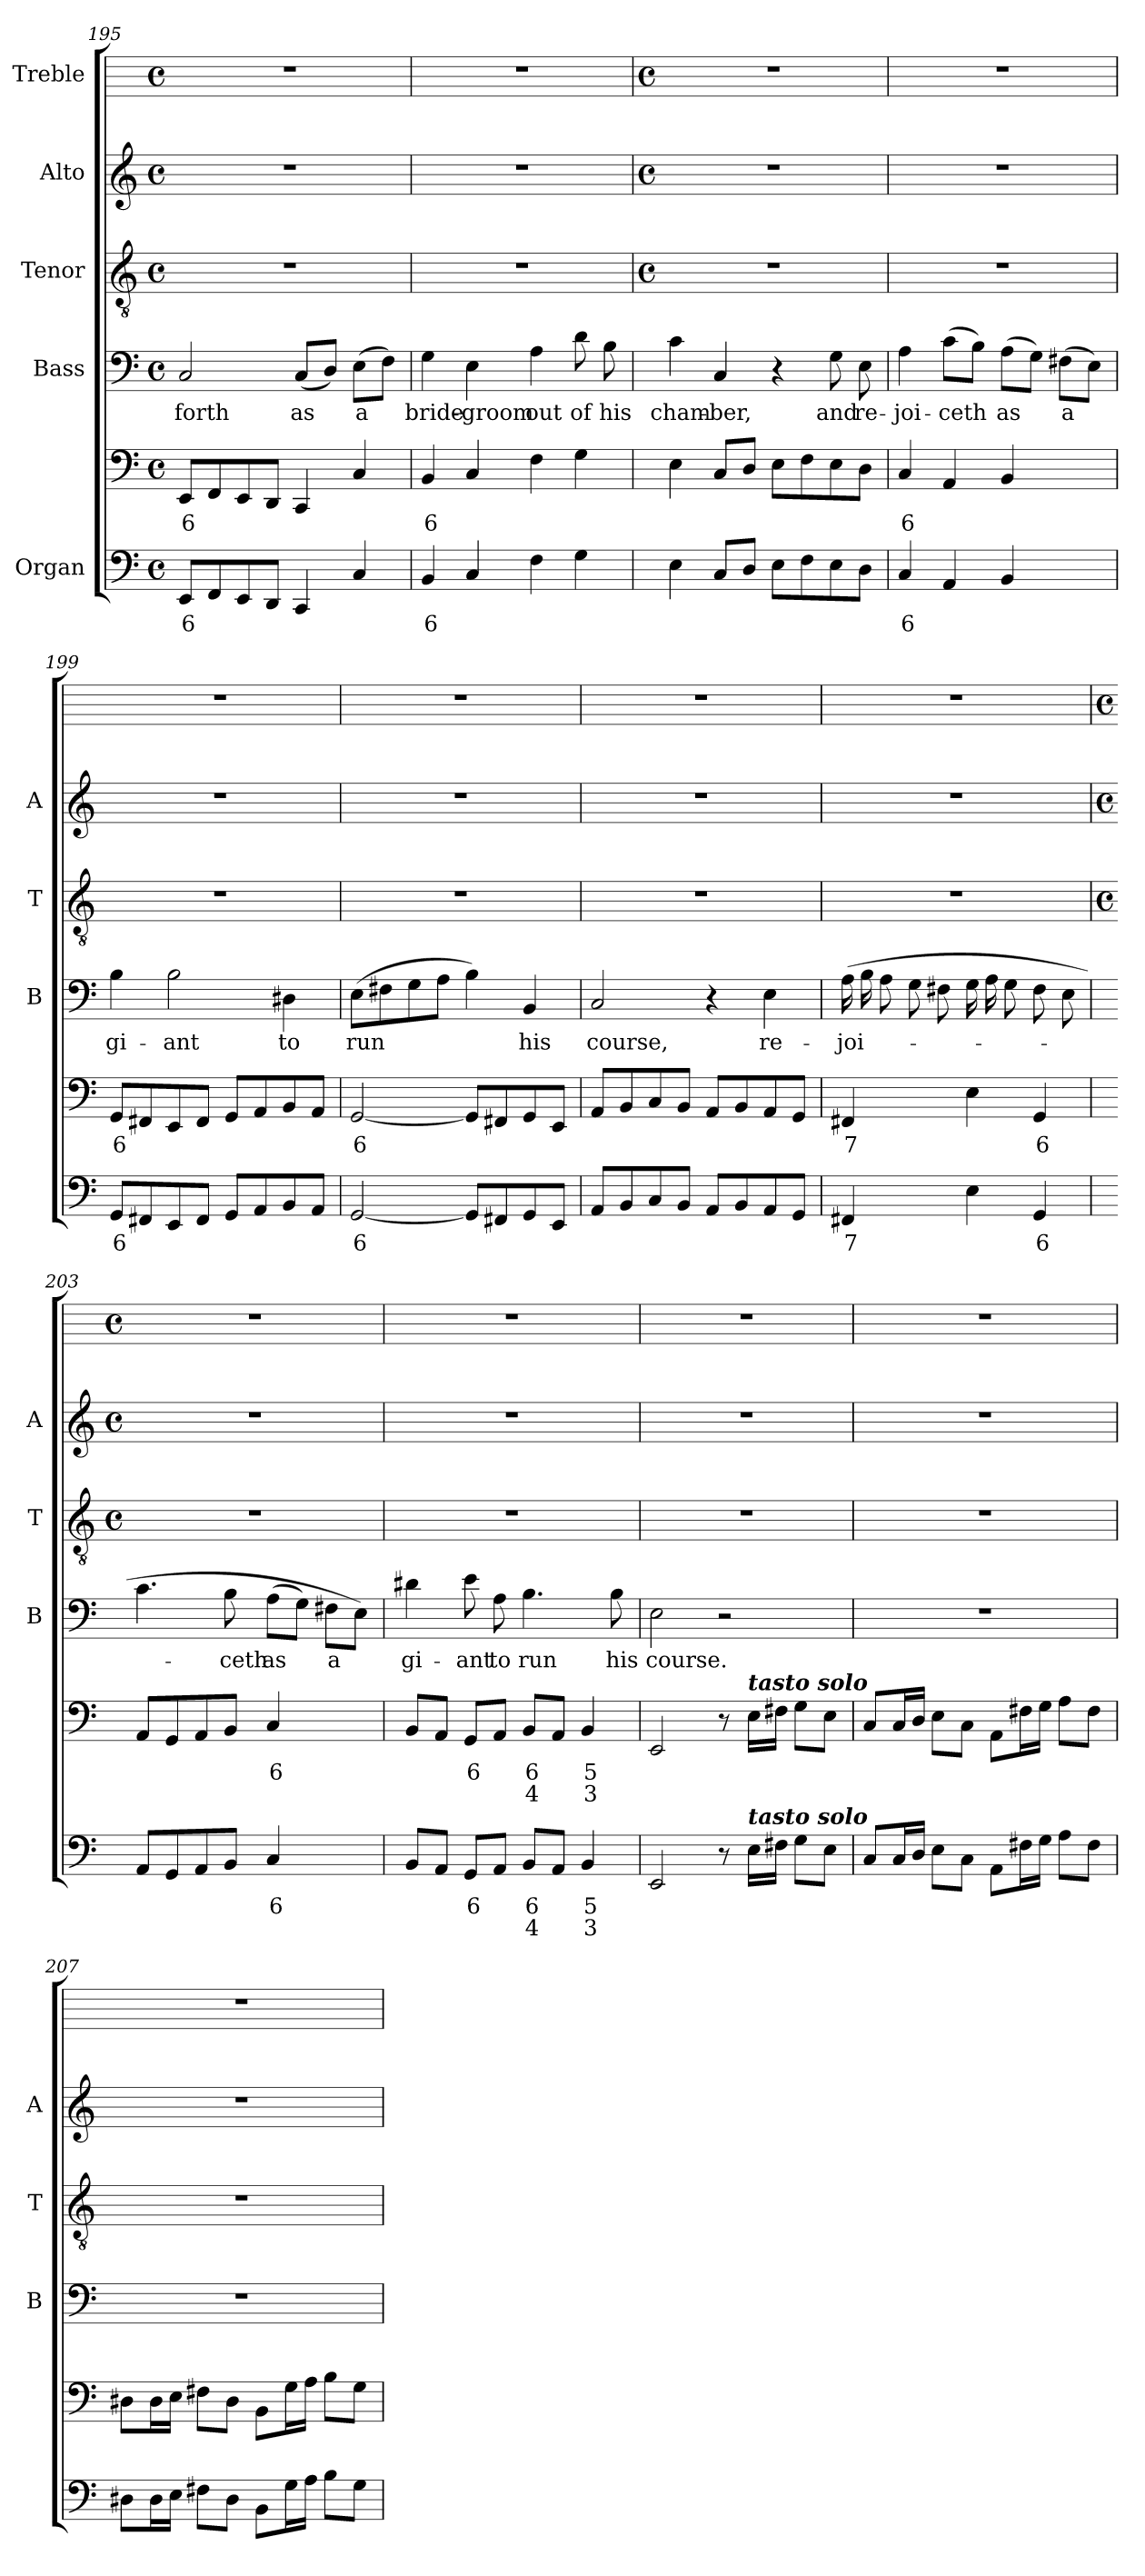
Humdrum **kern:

**kern	**text	**text	**kern	**text	**text	**kern	**text	**kern	**kern	**kern
*part5	*part5	*part5	*part5	*part5	*part5	*part4	*part4	*part3	*part2	*part1
*staff6	*staff6	*staff6	*staff5	*staff5	*staff5	*staff4	*staff4	*staff3	*staff2	*staff1
*I"Organ	*	*	*	*	*	*I"Bass	*	*I"Tenor	*I"Alto	*I"Treble
*	*	*	*	*	*	*I'B	*	*I'T	*I'A	*
*clefF4	*	*	*clefF4	*	*	*clefF4	*	*clefGv2	*clefG2	*
*k[]	*	*	*k[]	*	*	*k[]	*	*k[]	*k[]	*
*C:	*	*	*C:	*	*	*C:	*	*C:	*C:	*
*M4/4	*	*	*M4/4	*	*	*M4/4	*	*M4/4	*M4/4	*M4/4
*met(c)	*	*	*met(c)	*	*	*met(c)	*	*met(c)	*met(c)	*met(c)
=195	=195	=195	=195	=195	=195	=195	=195	=195	=195	=195
!	!LO:LY:b	!	!	!LO:LY:b	!	!	!LO:LY:b	!	!	!
8EEL	6	.	8EEL	6	.	2C	forth	1r	1r	1r
8FF	.	.	8FF	.	.	.	.	.	.	.
8EE	.	.	8EE	.	.	.	.	.	.	.
8DDJ	.	.	8DDJ	.	.	.	.	.	.	.
!	!	!	!	!	!	!	!LO:LY:b	!	!	!
4CC	.	.	4CC	.	.	(<8CL	as	.	.	.
.	.	.	.	.	.	8DJ)	.	.	.	.
!	!	!	!	!	!	!	!LO:LY:b	!	!	!
4C	.	.	4C	.	.	(>8EL	a	.	.	.
.	.	.	.	.	.	8FJ)	.	.	.	.
=196	=196	=196	=196	=196	=196	=196	=196	=196	=196	=196
!	!LO:LY:b	!	!	!LO:LY:b	!	!	!LO:LY:b	!	!	!
4BB	6	.	4BB	6	.	4G	bride-	1r	1r	1r
!	!	!	!	!	!	!	!LO:LY:b	!	!	!
4C	.	.	4C	.	.	4E	-groom	.	.	.
!	!	!	!	!	!	!	!LO:LY:b	!	!	!
4F	.	.	4F	.	.	4A	out	.	.	.
!	!	!	!	!	!	!	!LO:LY:b	!	!	!
4G	.	.	4G	.	.	8d	of	.	.	.
!	!	!	!	!	!	!	!LO:LY:b	!	!	!
.	.	.	.	.	.	8B	his	.	.	.
!!LO:LB:g=z
=197	=197	=197	=197	=197	=197	=197	=197	=197	=197	=197
*	*	*	*	*	*	*	*	*M4/4	*M4/4	*M4/4
*	*	*	*	*	*	*	*	*met(c)	*met(c)	*met(c)
!	!	!	!	!	!	!	!LO:LY:b	!	!	!
4E	.	.	4E	.	.	4c	cham-	1r	1r	1r
!	!	!	!	!	!	!	!LO:LY:b	!	!	!
8CL	.	.	8CL	.	.	4C	-ber,	.	.	.
8DJ	.	.	8DJ	.	.	.	.	.	.	.
8EL	.	.	8EL	.	.	4r	.	.	.	.
8F	.	.	8F	.	.	.	.	.	.	.
!	!	!	!	!	!	!	!LO:LY:b	!	!	!
8E	.	.	8E	.	.	8G	and	.	.	.
!	!	!	!	!	!	!	!LO:LY:b	!	!	!
8DJ	.	.	8DJ	.	.	8E	re-	.	.	.
=198	=198	=198	=198	=198	=198	=198	=198	=198	=198	=198
!	!LO:LY:b	!	!	!LO:LY:b	!	!	!LO:LY:b	!	!	!
4C	6	.	4C	6	.	4A	-joi-	1r	1r	1r
!	!	!	!	!	!	!	!LO:LY:b	!	!	!
4AA	.	.	4AA	.	.	(>8cL	-ceth	.	.	.
.	.	.	.	.	.	8BJ)	.	.	.	.
!	!	!	!	!	!	!	!LO:LY:b	!	!	!
4BB	.	.	4BB	.	.	(>8AL	as	.	.	.
.	.	.	.	.	.	8GJ)	.	.	.	.
!	!LO:LY:b	!	!	!LO:LY:b	!	!	!LO:LY:b	!	!	!
[8Cyy	4+	.	[8Cyy	4+	.	(>8F#XL	a	.	.	.
!	!LO:LY:b	!	!	!LO:LY:b	!	!	!	!	!	!
8Cyy]	3	.	8Cyy]	3	.	8EJ)	.	.	.	.
=199	=199	=199	=199	=199	=199	=199	=199	=199	=199	=199
!	!LO:LY:b	!	!	!LO:LY:b	!	!	!LO:LY:b	!	!	!
8GGL	6	.	8GGL	6	.	4B	gi-	1r	1r	1r
8FF#X	.	.	8FF#X	.	.	.	.	.	.	.
!	!	!	!	!	!	!	!LO:LY:b	!	!	!
8EE	.	.	8EE	.	.	2B	-ant	.	.	.
8FF#J	.	.	8FF#J	.	.	.	.	.	.	.
8GGL	.	.	8GGL	.	.	.	.	.	.	.
8AA	.	.	8AA	.	.	.	.	.	.	.
!	!	!	!	!	!	!	!LO:LY:b	!	!	!
8BB	.	.	8BB	.	.	4D#X	to	.	.	.
8AAJ	.	.	8AAJ	.	.	.	.	.	.	.
=200	=200	=200	=200	=200	=200	=200	=200	=200	=200	=200
!	!LO:LY:b	!	!	!LO:LY:b	!	!	!LO:LY:b	!	!	!
[2GG	6	.	[2GG	6	.	(>8EL	run	1r	1r	1r
.	.	.	.	.	.	8F#X	.	.	.	.
.	.	.	.	.	.	8G	.	.	.	.
.	.	.	.	.	.	8AJ	.	.	.	.
8GGL]	.	.	8GGL]	.	.	4B)	.	.	.	.
8FF#X	.	.	8FF#X	.	.	.	.	.	.	.
!	!	!	!	!	!	!	!LO:LY:b	!	!	!
8GG	.	.	8GG	.	.	4BB	his	.	.	.
8EEJ	.	.	8EEJ	.	.	.	.	.	.	.
=201	=201	=201	=201	=201	=201	=201	=201	=201	=201	=201
!	!	!	!	!	!	!	!LO:LY:b	!	!	!
8AAL	.	.	8AAL	.	.	2C	course,	1r	1r	1r
8BB	.	.	8BB	.	.	.	.	.	.	.
8C	.	.	8C	.	.	.	.	.	.	.
8BBJ	.	.	8BBJ	.	.	.	.	.	.	.
8AAL	.	.	8AAL	.	.	4r	.	.	.	.
8BB	.	.	8BB	.	.	.	.	.	.	.
!	!	!	!	!	!	!	!LO:LY:b	!	!	!
8AA	.	.	8AA	.	.	4E	re-	.	.	.
8GGJ	.	.	8GGJ	.	.	.	.	.	.	.
=202	=202	=202	=202	=202	=202	=202	=202	=202	=202	=202
!	!LO:LY:b	!	!	!LO:LY:b	!	!	!LO:LY:b	!	!	!
4FF#X	7	.	4FF#X	7	.	(>16ALL	-joi-	1r	1r	1r
.	.	.	.	.	.	16B	.	.	.	.
.	.	.	.	.	.	8AJ	.	.	.	.
!	!LO:LY:b	!	!	!LO:LY:b	!	!	!	!	!	!
[8BBLyy	6	.	[8BBLyy	6	.	8GL	.	.	.	.
!	!LO:LY:b	!	!	!LO:LY:b	!	!	!	!	!	!
8BBJyy]	5	.	8BBJyy]	5	.	8F#XJ	.	.	.	.
4E	.	.	4E	.	.	16GLL	.	.	.	.
.	.	.	.	.	.	16A	.	.	.	.
.	.	.	.	.	.	8GJ	.	.	.	.
!	!LO:LY:b	!	!	!LO:LY:b	!	!	!	!	!	!
4GG	6	.	4GG	6	.	8F#L	.	.	.	.
.	.	.	.	.	.	8EJ	.	.	.	.
!!LO:LB:g=z
=203	=203	=203	=203	=203	=203	=203	=203	=203	=203	=203
*	*	*	*	*	*	*	*	*M4/4	*M4/4	*M4/4
*	*	*	*	*	*	*	*	*met(c)	*met(c)	*met(c)
8AAL	.	.	8AAL	.	.	4.c	.	1r	1r	1r
8GG	.	.	8GG	.	.	.	.	.	.	.
8AA	.	.	8AA	.	.	.	.	.	.	.
!	!	!	!	!	!	!	!LO:LY:b	!	!	!
8BBJ	.	.	8BBJ	.	.	8B	ceth	.	.	.
!	!LO:LY:b	!	!	!LO:LY:b	!	!	!LO:LY:b	!	!	!
4C	6	.	4C	6	.	(>8AL	as	.	.	.
.	.	.	.	.	.	8GJ)	.	.	.	.
!	!LO:LY:b	!	!	!LO:LY:b	!	!	!LO:LY:b	!	!	!
[8AALyy	6+	.	[8AALyy	6+	.	8F#XL	a	.	.	.
!	!LO:LY:b	!	!	!LO:LY:b	!	!	!	!	!	!
8AAJyy]	5	.	8AAJyy]	5	.	8EJ)	.	.	.	.
=204	=204	=204	=204	=204	=204	=204	=204	=204	=204	=204
!	!	!	!	!	!	!	!LO:LY:b	!	!	!
8BBL	.	.	8BBL	.	.	4d#X	gi-	1r	1r	1r
8AAJ	.	.	8AAJ	.	.	.	.	.	.	.
!	!LO:LY:b	!	!	!LO:LY:b	!	!	!LO:LY:b	!	!	!
8GGL	6	.	8GGL	6	.	8e	-ant	.	.	.
!	!	!	!	!	!	!	!LO:LY:b	!	!	!
8AAJ	.	.	8AAJ	.	.	8A	to	.	.	.
!	!LO:LY:b	!LO:LY:b	!	!LO:LY:b	!LO:LY:b	!	!LO:LY:b	!	!	!
8BBL	6	4	8BBL	6	4	4.B	run	.	.	.
8AAJ	.	.	8AAJ	.	.	.	.	.	.	.
!	!LO:LY:b	!LO:LY:b	!	!LO:LY:b	!LO:LY:b	!	!	!	!	!
4BB	5	3	4BB	5	3	.	.	.	.	.
!	!	!	!	!	!	!	!LO:LY:b	!	!	!
.	.	.	.	.	.	8B	his	.	.	.
=205	=205	=205	=205	=205	=205	=205	=205	=205	=205	=205
!	!	!	!	!	!	!	!LO:LY:b	!	!	!
2EE	.	.	2EE	.	.	2E	course.	1r	1r	1r
8r	.	.	8r	.	.	2r	.	.	.	.
!	!	!	!LO:TX:a:Bi:t=tasto solo	!	!	!	!	!	!	!
!LO:TX:a:Bi:t=tasto solo	!	!	!	!	!	!	!	!	!	!
16ELL	.	.	16ELL	.	.	.	.	.	.	.
16F#XJJ	.	.	16F#XJJ	.	.	.	.	.	.	.
8GL	.	.	8GL	.	.	.	.	.	.	.
8EJ	.	.	8EJ	.	.	.	.	.	.	.
=206	=206	=206	=206	=206	=206	=206	=206	=206	=206	=206
8CL	.	.	8CL	.	.	1r	.	1r	1r	1r
16CL	.	.	16CL	.	.	.	.	.	.	.
16DJJ	.	.	16DJJ	.	.	.	.	.	.	.
8EL	.	.	8EL	.	.	.	.	.	.	.
8CJ	.	.	8CJ	.	.	.	.	.	.	.
8AAL	.	.	8AAL	.	.	.	.	.	.	.
16F#XL	.	.	16F#XL	.	.	.	.	.	.	.
16GJJ	.	.	16GJJ	.	.	.	.	.	.	.
8AL	.	.	8AL	.	.	.	.	.	.	.
8F#J	.	.	8F#J	.	.	.	.	.	.	.
=207	=207	=207	=207	=207	=207	=207	=207	=207	=207	=207
8D#XL	.	.	8D#XL	.	.	1r	.	1r	1r	1r
16D#L	.	.	16D#L	.	.	.	.	.	.	.
16EJJ	.	.	16EJJ	.	.	.	.	.	.	.
8F#XL	.	.	8F#XL	.	.	.	.	.	.	.
8D#J	.	.	8D#J	.	.	.	.	.	.	.
8BBL	.	.	8BBL	.	.	.	.	.	.	.
16GL	.	.	16GL	.	.	.	.	.	.	.
16AJJ	.	.	16AJJ	.	.	.	.	.	.	.
8BL	.	.	8BL	.	.	.	.	.	.	.
8GJ	.	.	8GJ	.	.	.	.	.	.	.
=	=	=	=	=	=	=	=	=	=	=
*-	*-	*-	*-	*-	*-	*-	*-	*-	*-	*-
